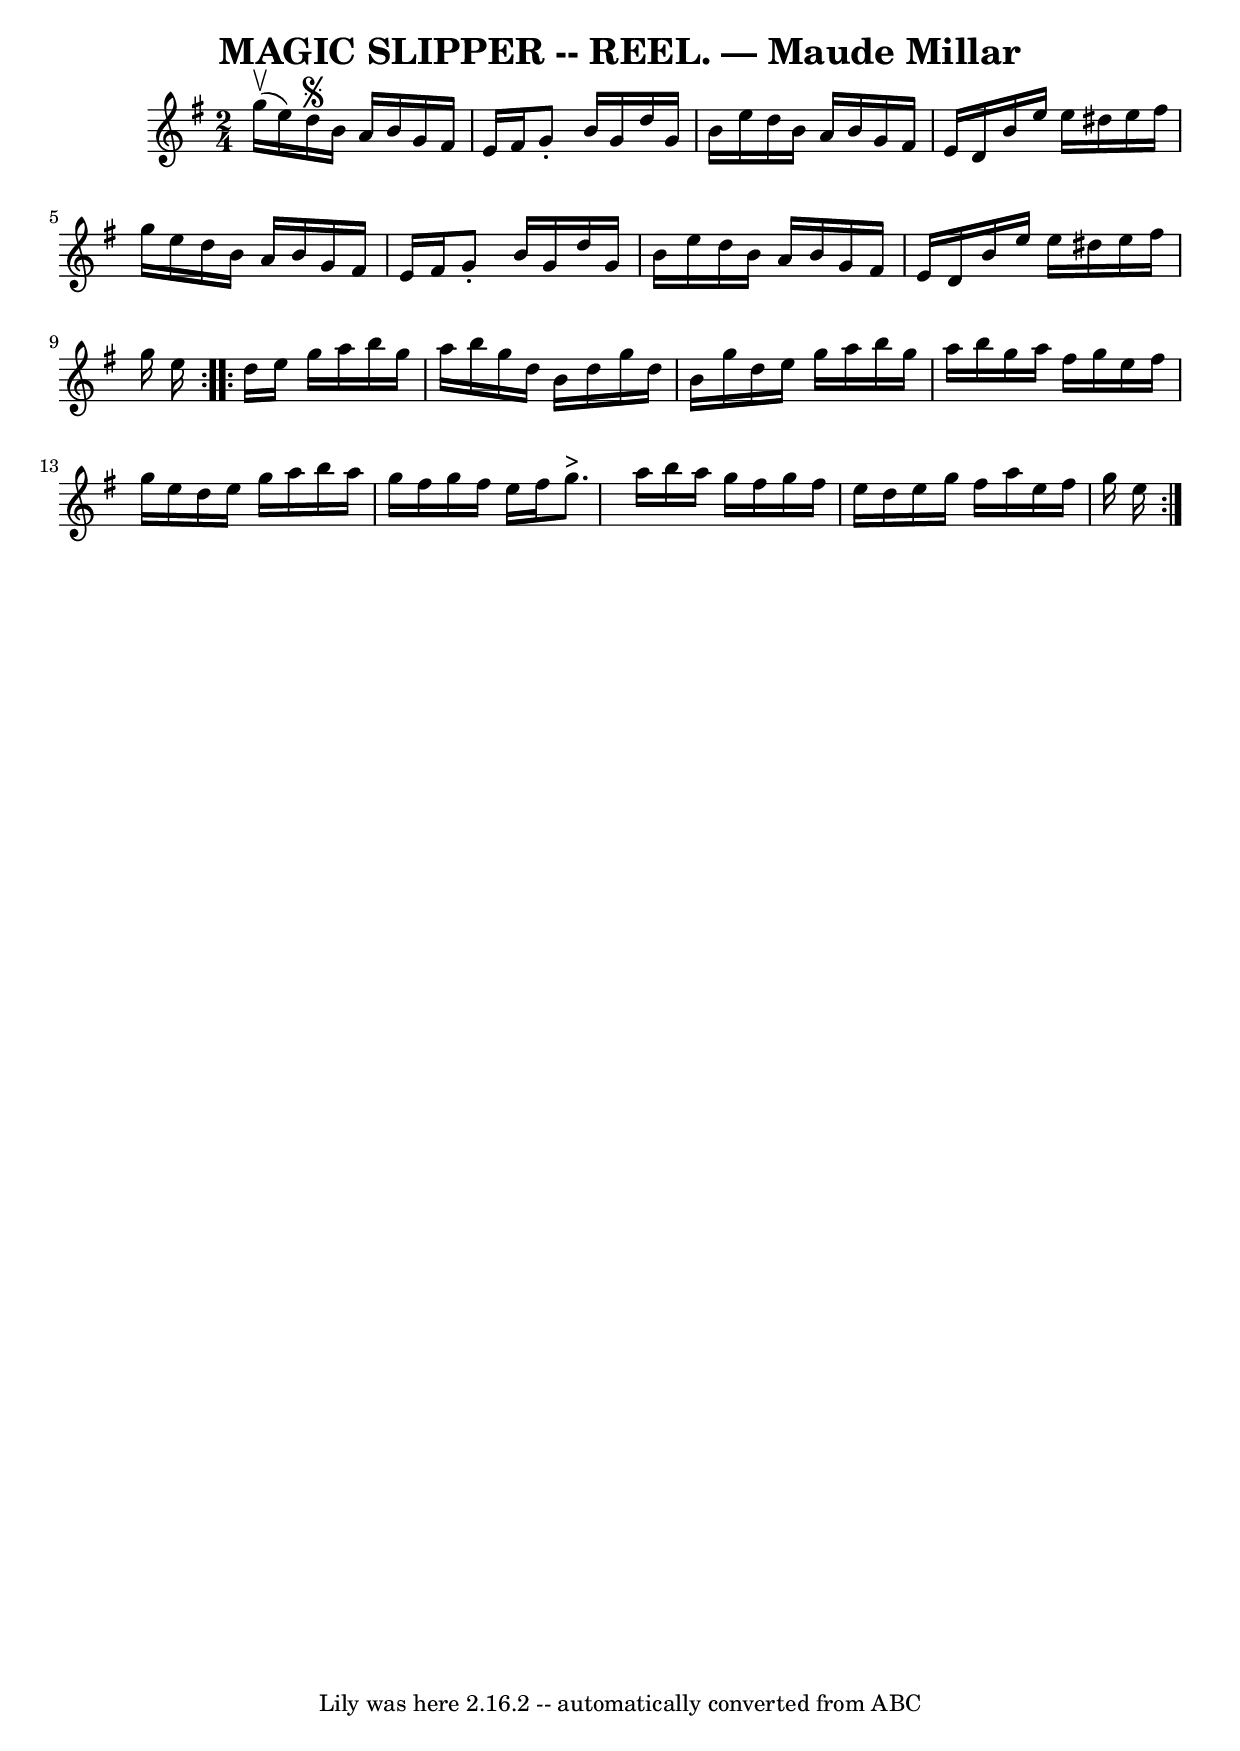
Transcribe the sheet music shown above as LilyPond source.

\version "2.16.2"
\include "Mammoth.ily"
\header {
  %% book = "Coles pg 30.1"
 crossRefNumber = "9"
 footnotes = "\\\\version of Maude Millar"
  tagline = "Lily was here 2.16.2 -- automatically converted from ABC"
  title = "MAGIC SLIPPER -- REEL. — Maude Millar"

}
voicedefault =  {



  \repeat volta 2 {

    \time 2/4 
    \key g \major g''16^\upbow(e''16)    |
 d''16^\segno b'16 a'16 b'16 g'16 fs'16 e'16 fs'16   |
 g'8-. b'16 g'16 d''16 g'16 b'16 e''16   |
 d''16 b'16 a'16 b'16 g'16 fs'16 e'16 d'16   |
 b'16 e''16 e''16 ds''16 e''16 fs''16 g''16 e''16   |
 d''16 b'16 a'16 b'16 g'16 fs'16 e'16 fs'16   |
 g'8-. b'16 g'16 d''16 g'16 b'16 e''16   |
 d''16 b'16 a'16 b'16 g'16 fs'16 e'16 d'16   |
 b'16 e''16    
 e''16 ds''16 e''16 fs''16 g''16 e''16  
  }     
  \repeat volta 2 {
 d''16 e''16 g''16 a''16 b''16 g''16 a''16 b''16    |
 g''16 d''16 b'16 d''16 g''16 d''16 b'16 g''16   |
 d''16 e''16 g''16 a''16 b''16 g''16 a''16 b''16  |
 g''16 a''16 fs''16 g''16 e''16 fs''16 g''16 e''16   |
 d''16 e''16 g''16 a''16 b''16 a''16 g''16 fs''16   |
 g''16 fs''16 e''16 fs''16 g''8.^">" a''16   |
 b''16 a''16 g''16 fs''16 g''16 fs''16 e''16 d''16   |
 e''16 g''16 fs''16 a''16 e''16    
 fs''16 g''16 e''16    
  }   

}

\score{
  <<

    \context Staff="default"
    {
      \voicedefault 
      
    }

  >>
  \layout {
    
  }
  \midi {
  }

}
